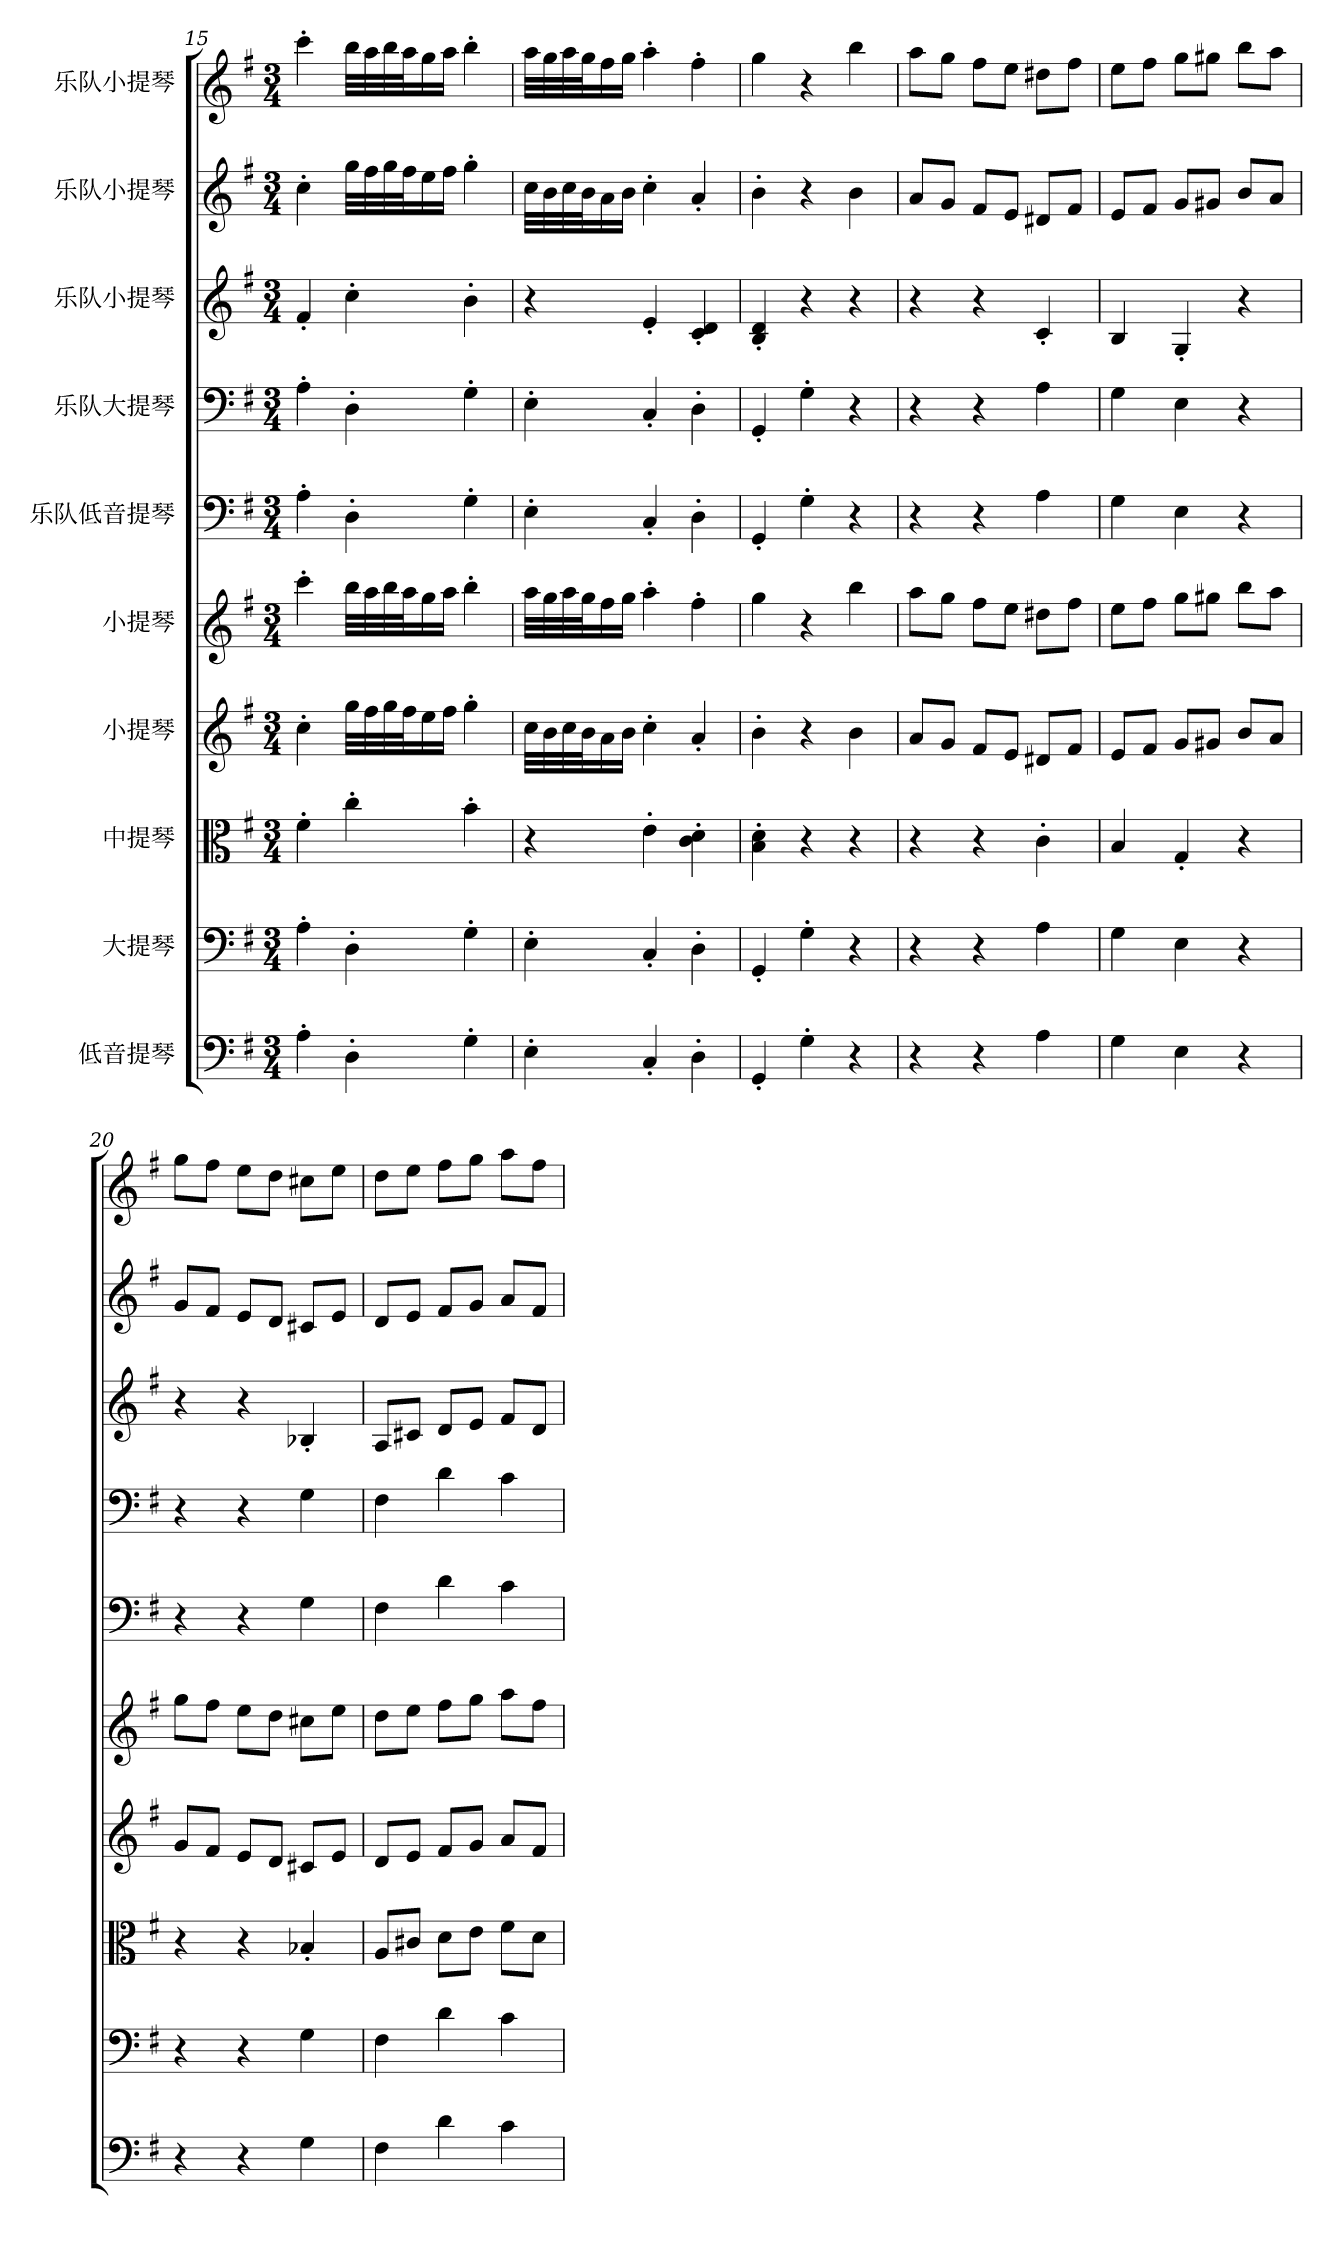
**kern	**kern	**kern	**kern	**kern	**kern	**kern	**kern	**kern	**kern
*part10	*part9	*part8	*part7	*part6	*part5	*part4	*part3	*part2	*part1
*staff10	*staff9	*staff8	*staff7	*staff6	*staff5	*staff4	*staff3	*staff2	*staff1
*I"低音提琴	*I"大提琴	*I"中提琴	*I"小提琴	*I"小提琴	*I"乐队低音提琴	*I"乐队大提琴	*I"乐队小提琴	*I"乐队小提琴	*I"乐队小提琴
*clefF4	*clefF4	*clefC3	*clefG2	*clefG2	*clefF4	*clefF4	*clefG2	*clefG2	*clefG2
*ITrd7c12	*	*	*	*	*ITrd7c12	*	*	*	*
*k[f#]	*k[f#]	*k[f#]	*k[f#]	*k[f#]	*k[f#]	*k[f#]	*k[f#]	*k[f#]	*k[f#]
*M3/4	*M3/4	*M3/4	*M3/4	*M3/4	*M3/4	*M3/4	*M3/4	*M3/4	*M3/4
=15	=15	=15	=15	=15	=15	=15	=15	=15	=15
4AA'\	4A'\	4f#'\	4cc'\	4ccc'\	4AA'\	4A'\	4f#'/	4cc'\	4ccc'\
4DD'\	4D'\	4cc'\	32gg\LLL	32bb\LLL	4DD'\	4D'\	4cc'\	32gg\LLL	32bb\LLL
.	.	.	32ff#\	32aa\	.	.	.	32ff#\	32aa\
.	.	.	32gg\	32bb\	.	.	.	32gg\	32bb\
.	.	.	32ff#\J	32aa\J	.	.	.	32ff#\J	32aa\J
.	.	.	16ee\	16gg\	.	.	.	16ee\	16gg\
.	.	.	16ff#\JJ	16aa\JJ	.	.	.	16ff#\JJ	16aa\JJ
4GG'\	4G'\	4b'\	4gg'\	4bb'\	4GG'\	4G'\	4b'\	4gg'\	4bb'\
=16	=16	=16	=16	=16	=16	=16	=16	=16	=16
4EE'\	4E'\	4r	32cc\LLL	32aa\LLL	4EE'\	4E'\	4r	32cc\LLL	32aa\LLL
.	.	.	32b\	32gg\	.	.	.	32b\	32gg\
.	.	.	32cc\	32aa\	.	.	.	32cc\	32aa\
.	.	.	32b\J	32gg\J	.	.	.	32b\J	32gg\J
.	.	.	16a\	16ff#\	.	.	.	16a\	16ff#\
.	.	.	16b\JJ	16gg\JJ	.	.	.	16b\JJ	16gg\JJ
4CC'/	4C'/	4e'\	4cc'\	4aa'\	4CC'/	4C'/	4e'/	4cc'\	4aa'\
4DD'\	4D'\	4c\' 4d\'	4a'/	4ff#'\	4DD'\	4D'\	4c/' 4d/'	4a'/	4ff#'\
=17	=17	=17	=17	=17	=17	=17	=17	=17	=17
*	*	*	*	*	*	*	*	*	*MM120
4GGG'/	4GG'/	4B\' 4d\'	4b'\	4gg\	4GGG'/	4GG'/	4B/' 4d/'	4b'\	4gg\
4GG'\	4G'\	4r	4r	4r	4GG'\	4G'\	4r	4r	4r
4r	4r	4r	4b\	4bb\	4r	4r	4r	4b\	4bb\
!!LO:PB:g=z
=18	=18	=18	=18	=18	=18	=18	=18	=18	=18
*	*	*	*	*	*	*	*	*	*MM122
4r	4r	4r	8a/L	8aa\L	4r	4r	4r	8a/L	8aa\L
.	.	.	8g/J	8gg\J	.	.	.	8g/J	8gg\J
4r	4r	4r	8f#/L	8ff#\L	4r	4r	4r	8f#/L	8ff#\L
.	.	.	8e/J	8ee\J	.	.	.	8e/J	8ee\J
4AA\	4A\	4c'\	8d#X/L	8dd#X\L	4AA\	4A\	4c'/	8d#X/L	8dd#X\L
.	.	.	8f#/J	8ff#\J	.	.	.	8f#/J	8ff#\J
=19	=19	=19	=19	=19	=19	=19	=19	=19	=19
4GG\	4G\	4B/	8e/L	8ee\L	4GG\	4G\	4B/	8e/L	8ee\L
.	.	.	8f#/J	8ff#\J	.	.	.	8f#/J	8ff#\J
4EE\	4E\	4G'/	8g/L	8gg\L	4EE\	4E\	4G'/	8g/L	8gg\L
.	.	.	8g#X/J	8gg#X\J	.	.	.	8g#X/J	8gg#X\J
4r	4r	4r	8b/L	8bb\L	4r	4r	4r	8b/L	8bb\L
.	.	.	8a/J	8aa\J	.	.	.	8a/J	8aa\J
=20	=20	=20	=20	=20	=20	=20	=20	=20	=20
4r	4r	4r	8g/L	8gg\L	4r	4r	4r	8g/L	8gg\L
.	.	.	8f#/J	8ff#\J	.	.	.	8f#/J	8ff#\J
4r	4r	4r	8e/L	8ee\L	4r	4r	4r	8e/L	8ee\L
.	.	.	8d/J	8dd\J	.	.	.	8d/J	8dd\J
4GG\	4G\	4B-X'/	8c#X/L	8cc#X\L	4GG\	4G\	4B-X'/	8c#X/L	8cc#X\L
.	.	.	8e/J	8ee\J	.	.	.	8e/J	8ee\J
=21	=21	=21	=21	=21	=21	=21	=21	=21	=21
4FF#\	4F#\	8A/L	8d/L	8dd\L	4FF#\	4F#\	8A/L	8d/L	8dd\L
.	.	8c#X/J	8e/J	8ee\J	.	.	8c#X/J	8e/J	8ee\J
4D\	4d\	8d\L	8f#/L	8ff#\L	4D\	4d\	8d/L	8f#/L	8ff#\L
.	.	8e\J	8g/J	8gg\J	.	.	8e/J	8g/J	8gg\J
4C\	4c\	8f#\L	8a/L	8aa\L	4C\	4c\	8f#/L	8a/L	8aa\L
.	.	8d\J	8f#/J	8ff#\J	.	.	8d/J	8f#/J	8ff#\J
=	=	=	=	=	=	=	=	=	=
*-	*-	*-	*-	*-	*-	*-	*-	*-	*-
